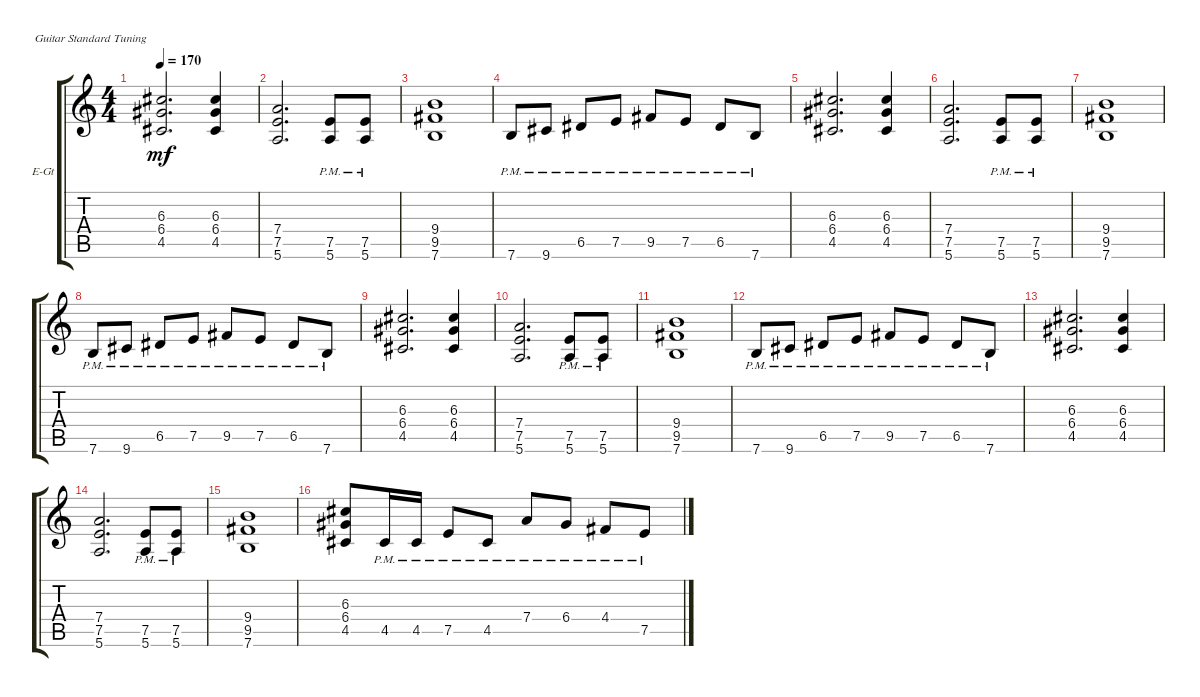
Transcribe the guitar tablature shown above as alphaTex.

\bracketExtendMode groupsimilarinstruments
\firstSystemTrackNameOrientation horizontal
\otherSystemsTrackNameOrientation horizontal
\track ("Ритм" "E-Gt") {instrument distortionguitar}
\staff {score tabs}
\tuning (E4 B3 G3 D3 A2 E2)
\ts (4 4)
\tempo 170
\clef g2
\ks c
(6.3 6.4 4.5).2{d dy mf instrument distortionguitar} (4.5 6.4 6.3).4 |
(5.6 7.5 7.4).2{d} (7.5{pm} 5.6{pm}).8 (5.6{pm} 7.5{pm}).8 |
(9.4 9.5 7.6).1 |
7.6{pm}.8 9.6{pm}.8 6.5{pm}.8 7.5{pm}.8 9.5{pm}.8 7.5{pm}.8 6.5{pm}.8 7.6{pm}.8 |
(6.3 6.4 4.5).2{d} (4.5 6.4 6.3).4 |
(5.6 7.5 7.4).2{d} (7.5{pm} 5.6{pm}).8 (5.6{pm} 7.5{pm}).8 |
(9.4 9.5 7.6).1 |
7.6{pm}.8 9.6{pm}.8 6.5{pm}.8 7.5{pm}.8 9.5{pm}.8 7.5{pm}.8 6.5{pm}.8 7.6{pm}.8 |
(6.3 6.4 4.5).2{d} (4.5 6.4 6.3).4 |
(5.6 7.5 7.4).2{d} (7.5{pm} 5.6{pm}).8 (5.6{pm} 7.5{pm}).8 |
(9.4 9.5 7.6).1 |
7.6{pm}.8 9.6{pm}.8 6.5{pm}.8 7.5{pm}.8 9.5{pm}.8 7.5{pm}.8 6.5{pm}.8 7.6{pm}.8 |
(6.3 6.4 4.5).2{d} (4.5 6.4 6.3).4 |
(5.6 7.5 7.4).2{d} (7.5{pm} 5.6{pm}).8 (5.6{pm} 7.5{pm}).8 |
(9.4 9.5 7.6).1 |
(4.5 6.4 6.3).8 4.5{pm}.16 4.5{pm}.16 7.5{pm}.8 4.5{pm}.8 7.4{pm}.8 6.4{pm}.8 4.4{pm}.8 7.5{pm}.8
